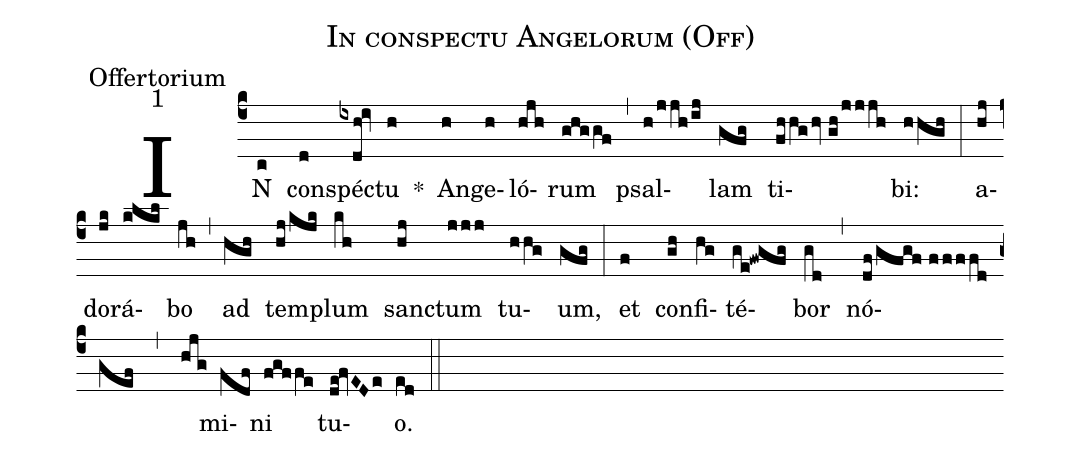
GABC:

name:In conspectu Angelorum (Off);
office-part:Offertorium;
mode:1;
%%
(c4) IN(c) con(d)spé(ixdh!iv)ctu(h) *() An(h)ge(h)ló(hjh)rum(ghggf) (,) psal(h/jjh/ij)lam(gfg) ti(fhhg/hv//gh/jjjh)bi:(hhgh) (:) a(hj)do(jk)rá(klkl)bo(jh) (,) ad(hgh) tem(hj/kjk)plum(kh) san(hj)ctum(jjj) tu(hhg)um,(gfg) (:) et(f) con(gh)fi(hg)té(ge!fwgfg)bor(gd) (,) nó(df/gfgf//ffffd/gef , hjg)mi(fdf)ni(fgffe) tu(de!fvEDe)o.(ed) (::)
